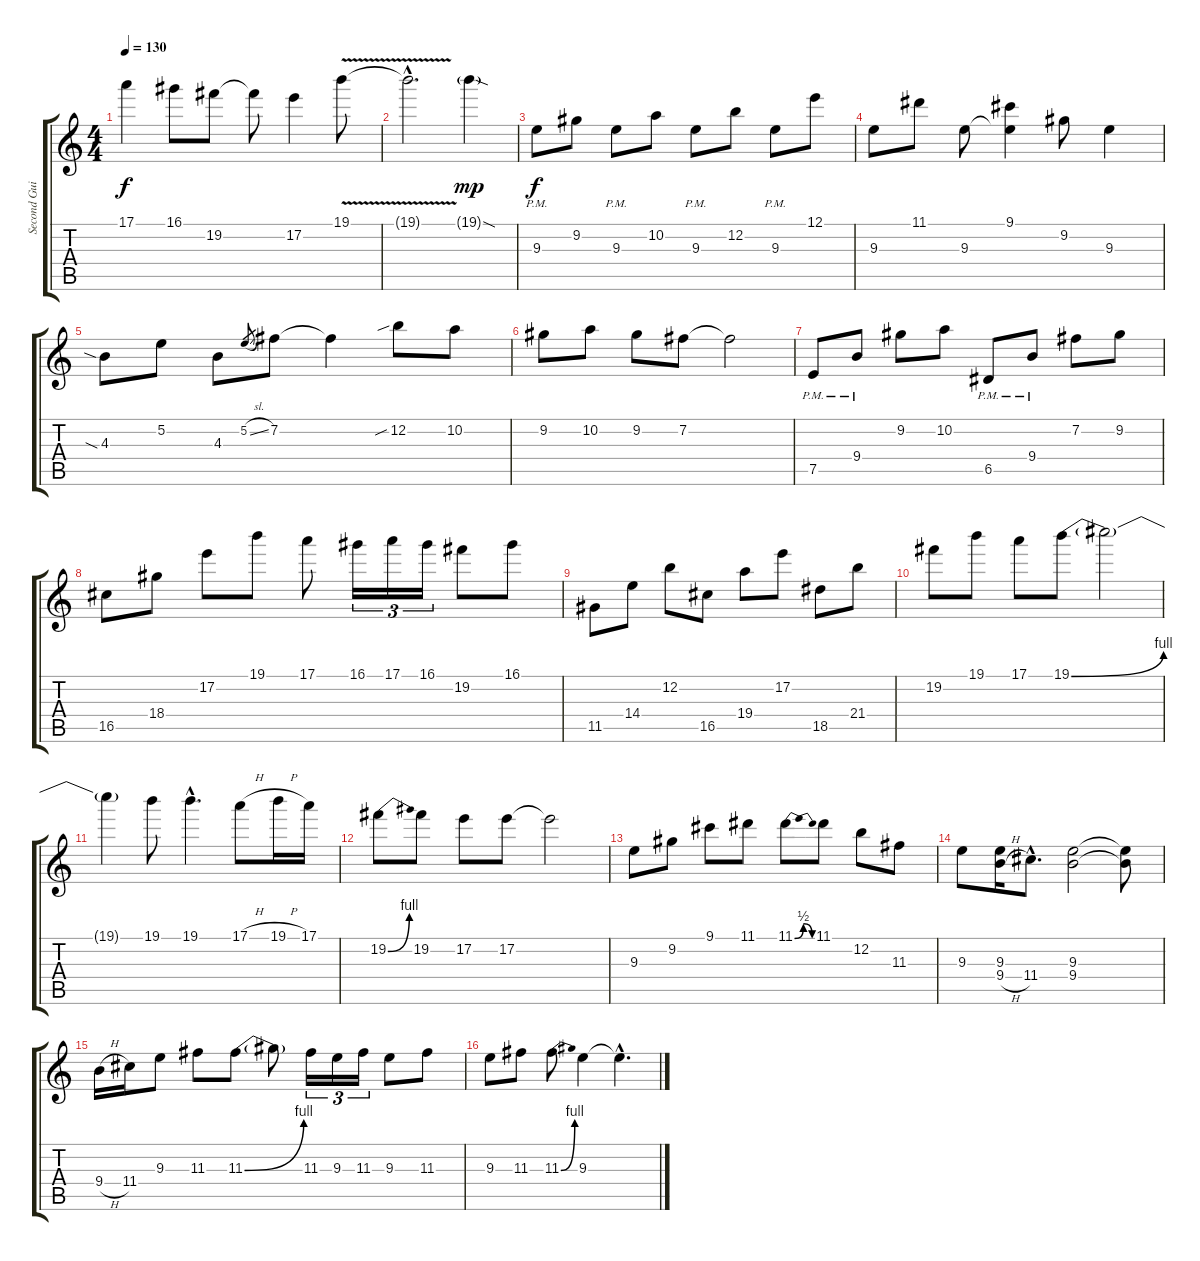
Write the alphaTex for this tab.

\track ("Second Guitar" "Second Gui") {instrument overdrivenguitar}
\staff {score tabs}
\tuning (E4 B3 G3 D3 A2 E2) {hide}
\ts (4 4)
\tempo 130
\clef g2
\ks c
17.1{t}.4{dy f} 16.1.8 19.2.8 19.2{t}.8 17.2.4 19.1{v}.8 |
19.1{hac t}.2{d} 19.1{sod g}.4{dy mp} |
9.3{pm}.8{dy f} 9.2.8 9.3{pm}.8 10.2.8 9.3{pm}.8 12.2.8 9.3{pm}.8 12.1.8 |
9.3.8 11.1.8 9.3.8 (9.1 9.3{t}).4 9.2.8 9.3.4 |
4.3{sia}.8 5.2.8 4.3.8 5.2{sl}.8{gr} 7.2.8 7.2{t}.4 12.2{sib}.8 10.2.8 |
9.2.8 10.2.8 9.2.8 7.2.8 7.2{t}.2 |
7.5{pm}.8 9.4{pm}.8 9.2.8 10.2.8 6.5{pm}.8 9.4{pm}.8 7.2.8 9.2.8 |
16.5.8 18.4.8 17.2.8 19.1.8 17.1.8 16.1.16{tu (3 2)} 17.1.16{tu (3 2)} 16.1.16{tu (3 2)} 19.2.8 16.1.8 |
11.5.8 14.4.8 12.2.8 16.5.8 19.4.8 17.2.8 18.5.8 21.4.8 |
19.2.8 19.1.8 17.1.8 19.1{be (bend 0 0 60 4)}.8 19.1{t}.2 |
19.1{t}.4 19.1.8 19.1{hac}.4{d} 17.1{h}.8 19.1{h}.16 17.1.16 |
19.2{be (bend 0 0 60 4)}.8 19.2.8 17.2.8 17.2.8 17.2{t}.2 |
9.3.8 9.2.8 9.1.8 11.1.8 11.1{be (bendrelease 0 0 32 2 32 2 60 0)}.8 11.1.8 12.2.8 11.3.8 |
9.3.8 (9.3 9.4{h}).16 11.4{hac}.8{d} (9.3 9.4).2 (9.3{t} 9.4{t}).8 |
9.4{h}.16 11.4.16 9.3.8 11.3.8 11.3{be (bend 0 0 60 4)}.8 11.3{t}.8 11.3.16{tu (3 2)} 9.3.16{tu (3 2)} 11.3.16{tu (3 2)} 9.3.8 11.3.8 |
9.3.8 11.3.8 11.3{be (bend 0 0 60 4)}.8 9.3.4 9.3{hac t}.4{d}
